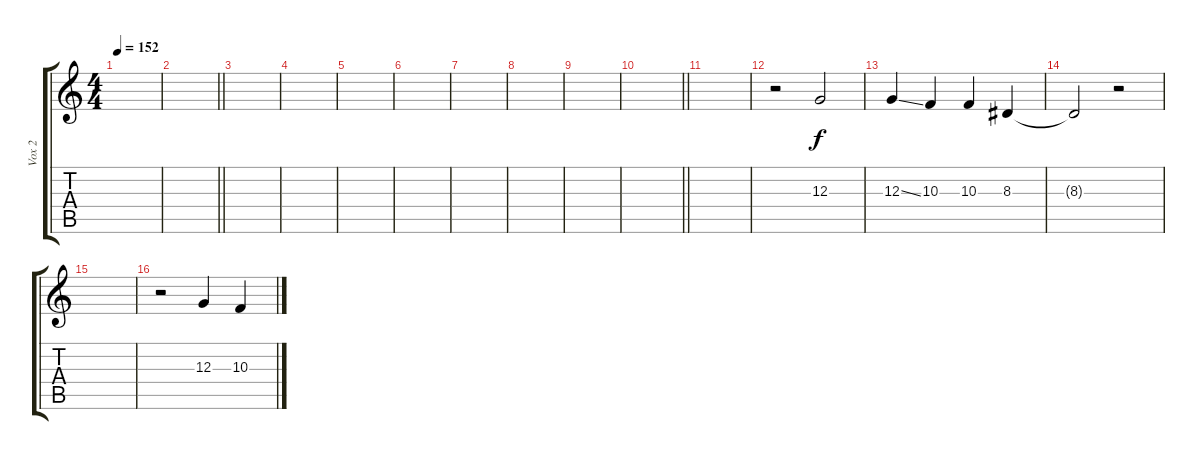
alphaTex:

\track ("Vox 2" "Vox 2") {instrument viola}
\staff {score tabs}
\tuning (E4 B3 G3 D3 A2 E2) {hide}
\ts (4 4)
\tempo 152
\clef g2
\ks c
|
\barLineRight lightlight
|
\section ("" " ")
|
|
|
|
|
|
|
\barLineRight lightlight
|
\section ("" " ")
|
r.2 12.3.2 |
12.3{ss}.4 10.3.4 10.3.4 8.3.4 |
8.3{t}.2 r.2 |
|
r.2 12.3.4 10.3.4
